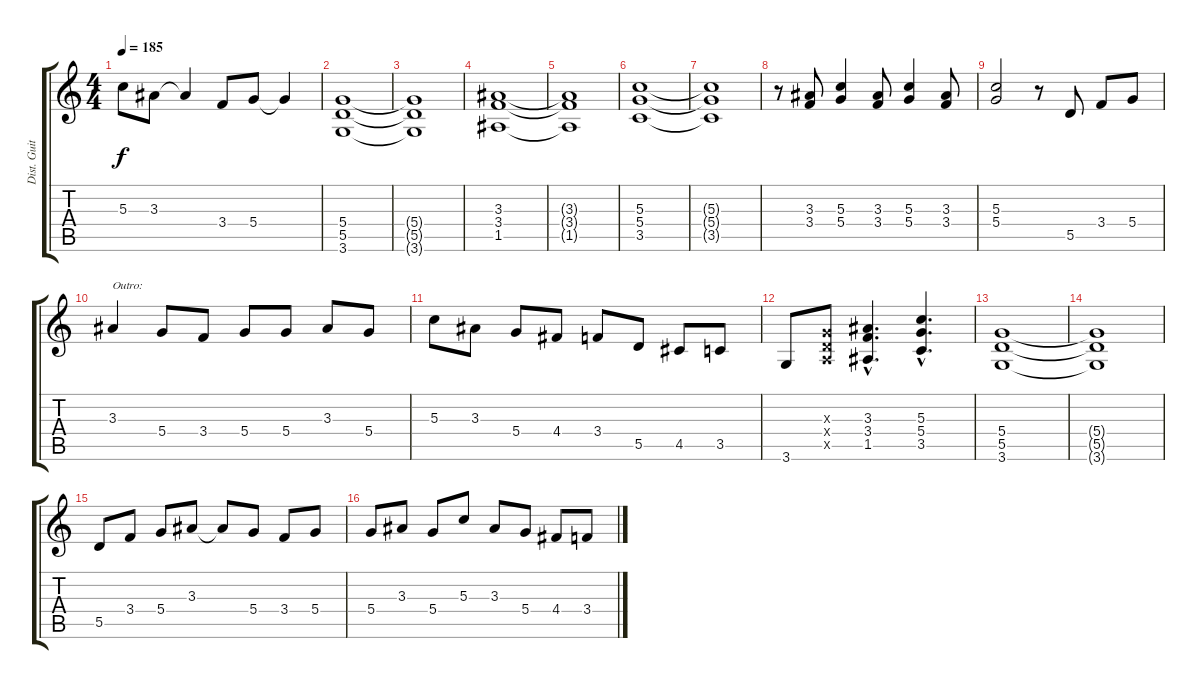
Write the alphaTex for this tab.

\track ("Dist. Guitar 2" "Dist. Guit") {instrument distortionguitar}
\staff {score tabs}
\tuning (E4 B3 G3 D3 A2 E2) {hide}
\ts (4 4)
\tempo 185
\clef g2
\ks c
5.3.8{dy f} 3.3.8 3.3{t}.4 3.4.8 5.4.8 5.4{t}.4 |
(5.4 5.5 3.6).1 |
(5.4{t} 5.5{t} 3.6{t}).1 |
(3.3 3.4 1.5).1 |
(3.3{t} 3.4{t} 1.5{t}).1 |
(5.3 5.4 3.5).1 |
(5.3{t} 5.4{t} 3.5{t}).1 |
r.8 (3.3 3.4).8 (5.3 5.4).4 (3.3 3.4).8 (5.3 5.4).4 (3.3 3.4).8 |
(5.3 5.4).2 r.8 5.5.8 3.4.8 5.4.8 |
3.3.4{txt "Outro:"} 5.4.8 3.4.8 5.4.8 5.4.8 3.3.8 5.4.8 |
5.3.8 3.3.8 5.4.8 4.4.8 3.4.8 5.5.8 4.5.8 3.5.8 |
3.6.8 (0.3{x} 0.4{x} 0.5{x}).8 (3.3{hac} 3.4{hac} 1.5{hac}).4{d} (5.3{hac} 5.4{hac} 3.5{hac}).4{d} |
(5.4 5.5 3.6).1 |
(5.4{t} 5.5{t} 3.6{t}).1 |
5.5.8 3.4.8 5.4.8 3.3.8 3.3{t}.8 5.4.8 3.4.8 5.4.8 |
5.4.8 3.3.8 5.4.8 5.3.8 3.3.8 5.4.8 4.4.8 3.4.8
